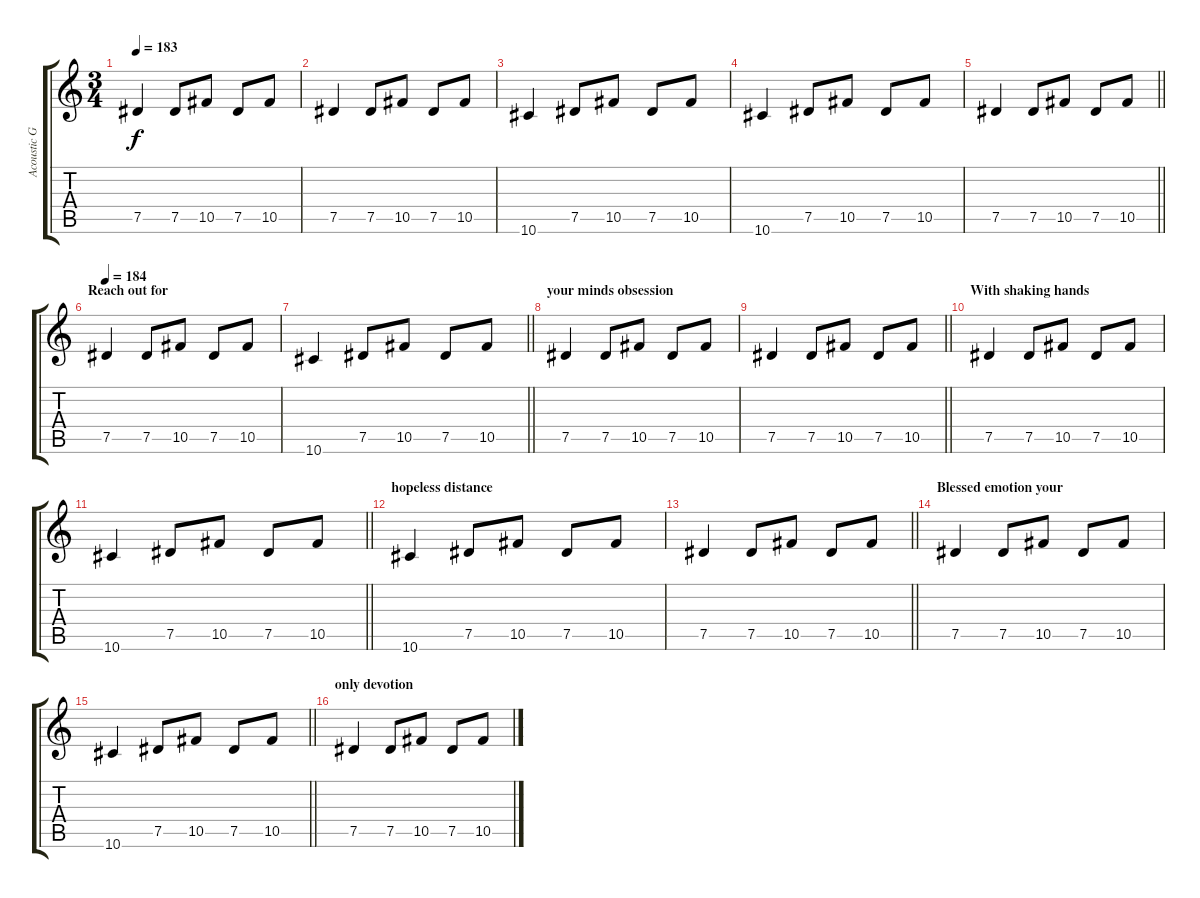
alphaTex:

\track ("Acoustic Guitar" "Acoustic G") {instrument electricguitarclean}
\staff {score tabs}
\tuning (Eb4 Bb3 Gb3 Db3 Ab2 Eb2) {hide}
\ts (3 4)
\tempo 183
\clef g2
\ks c
7.5.4{dy f} 7.5.8 10.5.8 7.5.8 10.5.8 |
7.5.4 7.5.8 10.5.8 7.5.8 10.5.8 |
10.6.4 7.5.8 10.5.8 7.5.8 10.5.8 |
10.6.4 7.5.8 10.5.8 7.5.8 10.5.8 |
\barLineRight lightlight
7.5.4 7.5.8 10.5.8 7.5.8 10.5.8 |
\section ("" "Reach out for ")
\tempo 184
7.5.4 7.5.8 10.5.8 7.5.8 10.5.8 |
\barLineRight lightlight
10.6.4 7.5.8 10.5.8 7.5.8 10.5.8 |
\section ("" "your minds obsession")
7.5.4 7.5.8 10.5.8 7.5.8 10.5.8 |
\barLineRight lightlight
7.5.4 7.5.8 10.5.8 7.5.8 10.5.8 |
\section ("" "With shaking hands ")
7.5.4 7.5.8 10.5.8 7.5.8 10.5.8 |
\barLineRight lightlight
10.6.4 7.5.8 10.5.8 7.5.8 10.5.8 |
\section ("" "hopeless distance")
10.6.4 7.5.8 10.5.8 7.5.8 10.5.8 |
\barLineRight lightlight
7.5.4 7.5.8 10.5.8 7.5.8 10.5.8 |
\section ("" "Blessed emotion your ")
7.5.4 7.5.8 10.5.8 7.5.8 10.5.8 |
\barLineRight lightlight
10.6.4 7.5.8 10.5.8 7.5.8 10.5.8 |
\section ("" "only devotion")
7.5.4 7.5.8 10.5.8 7.5.8 10.5.8
